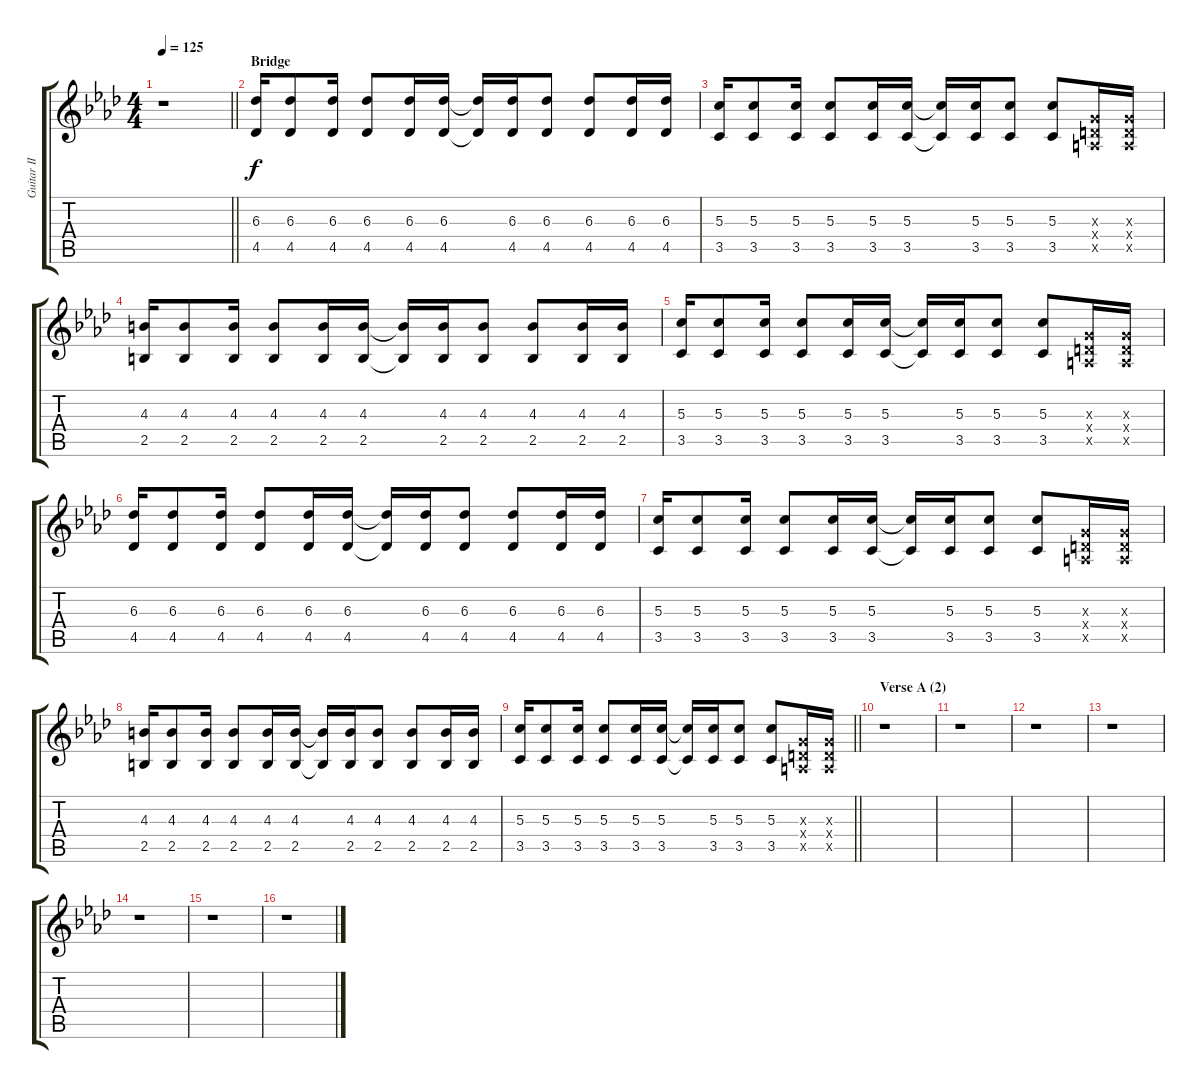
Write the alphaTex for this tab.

\track ("Guitar II" "Guitar II") {instrument overdrivenguitar}
\staff {score tabs}
\tuning (E4 B3 G3 D3 A2 E2) {hide}
\ts (4 4)
\tempo 125
\clef g2
\barLineRight lightlight
\ks ab
r.1{dy f} |
\section ("" "Bridge")
(6.3 4.5).16 (6.3 4.5).8 (6.3 4.5).16 (6.3 4.5).8 (6.3 4.5).16 (6.3 4.5).16 (6.3{t} 4.5{t}).16 (6.3 4.5).16 (6.3 4.5).8 (6.3 4.5).8 (6.3 4.5).16 (6.3 4.5).16 |
(5.3 3.5).16 (5.3 3.5).8 (5.3 3.5).16 (5.3 3.5).8 (5.3 3.5).16 (5.3 3.5).16 (5.3{t} 3.5{t}).16 (5.3 3.5).16 (5.3 3.5).8 (5.3 3.5).8 (0.3{x} 0.4{x} 0.5{x}).16 (0.3{x} 0.4{x} 0.5{x}).16 |
(4.3 2.5).16 (4.3 2.5).8 (4.3 2.5).16 (4.3 2.5).8 (4.3 2.5).16 (4.3 2.5).16 (4.3{t} 2.5{t}).16 (4.3 2.5).16 (4.3 2.5).8 (4.3 2.5).8 (4.3 2.5).16 (4.3 2.5).16 |
(5.3 3.5).16 (5.3 3.5).8 (5.3 3.5).16 (5.3 3.5).8 (5.3 3.5).16 (5.3 3.5).16 (5.3{t} 3.5{t}).16 (5.3 3.5).16 (5.3 3.5).8 (5.3 3.5).8 (0.3{x} 0.4{x} 0.5{x}).16 (0.3{x} 0.4{x} 0.5{x}).16 |
(6.3 4.5).16 (6.3 4.5).8 (6.3 4.5).16 (6.3 4.5).8 (6.3 4.5).16 (6.3 4.5).16 (6.3{t} 4.5{t}).16 (6.3 4.5).16 (6.3 4.5).8 (6.3 4.5).8 (6.3 4.5).16 (6.3 4.5).16 |
(5.3 3.5).16 (5.3 3.5).8 (5.3 3.5).16 (5.3 3.5).8 (5.3 3.5).16 (5.3 3.5).16 (5.3{t} 3.5{t}).16 (5.3 3.5).16 (5.3 3.5).8 (5.3 3.5).8 (0.3{x} 0.4{x} 0.5{x}).16 (0.3{x} 0.4{x} 0.5{x}).16 |
(4.3 2.5).16 (4.3 2.5).8 (4.3 2.5).16 (4.3 2.5).8 (4.3 2.5).16 (4.3 2.5).16 (4.3{t} 2.5{t}).16 (4.3 2.5).16 (4.3 2.5).8 (4.3 2.5).8 (4.3 2.5).16 (4.3 2.5).16 |
\barLineRight lightlight
(5.3 3.5).16 (5.3 3.5).8 (5.3 3.5).16 (5.3 3.5).8 (5.3 3.5).16 (5.3 3.5).16 (5.3{t} 3.5{t}).16 (5.3 3.5).16 (5.3 3.5).8 (5.3 3.5).8 (0.3{x} 0.4{x} 0.5{x}).16 (0.3{x} 0.4{x} 0.5{x}).16 |
\section ("" "Verse A (2)")
r.1 |
r.1 |
r.1 |
r.1 |
r.1 |
r.1 |
r.1
